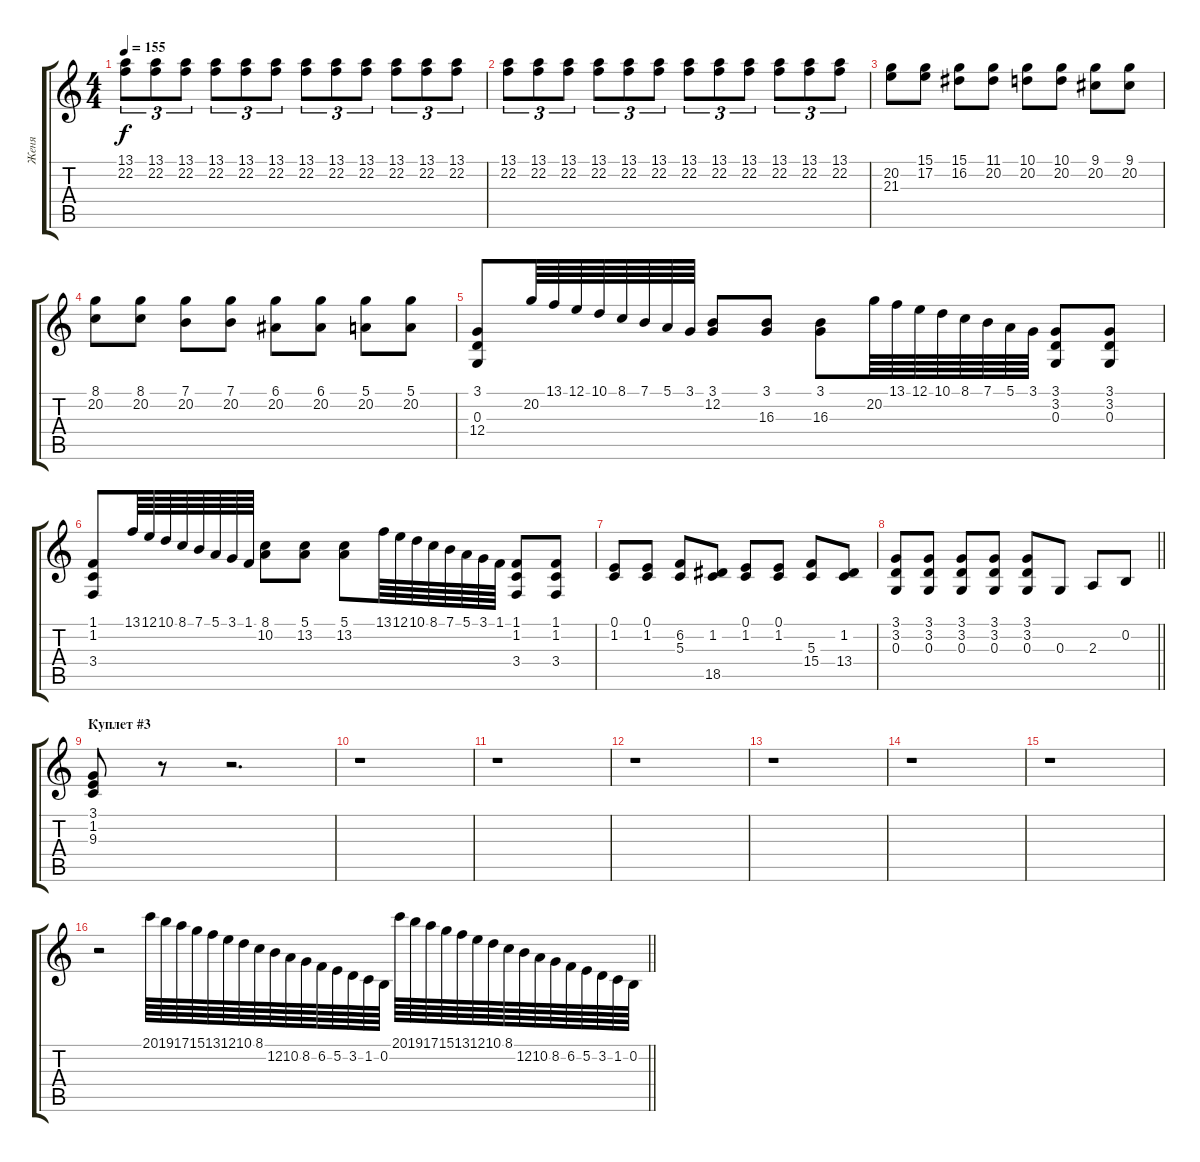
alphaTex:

\track ("Женя" "Женя") {instrument brightacousticpiano}
\staff {score tabs}
\tuning (E4 B3 G3 D3 A2 E2) {hide}
\ts (4 4)
\tempo 155
\clef g2
\ks c
(13.1 22.2).8{tu (3 2) dy f} (13.1 22.2).8{tu (3 2)} (13.1 22.2).8{tu (3 2)} (13.1 22.2).8{tu (3 2)} (13.1 22.2).8{tu (3 2)} (13.1 22.2).8{tu (3 2)} (13.1 22.2).8{tu (3 2)} (13.1 22.2).8{tu (3 2)} (13.1 22.2).8{tu (3 2)} (13.1 22.2).8{tu (3 2)} (13.1 22.2).8{tu (3 2)} (13.1 22.2).8{tu (3 2)} |
(13.1 22.2).8{tu (3 2)} (13.1 22.2).8{tu (3 2)} (13.1 22.2).8{tu (3 2)} (13.1 22.2).8{tu (3 2)} (13.1 22.2).8{tu (3 2)} (13.1 22.2).8{tu (3 2)} (13.1 22.2).8{tu (3 2)} (13.1 22.2).8{tu (3 2)} (13.1 22.2).8{tu (3 2)} (13.1 22.2).8{tu (3 2)} (13.1 22.2).8{tu (3 2)} (13.1 22.2).8{tu (3 2)} |
(20.2 21.3).8 (15.1 17.2).8 (15.1 16.2).8 (11.1 20.2).8 (10.1 20.2).8 (10.1 20.2).8 (9.1 20.2).8 (9.1 20.2).8 |
(8.1 20.2).8 (8.1 20.2).8 (7.1 20.2).8 (7.1 20.2).8 (6.1 20.2).8 (6.1 20.2).8 (5.1 20.2).8 (5.1 20.2).8 |
(3.1 0.3 12.4).8 20.2.64 13.1.64 12.1.64 10.1.64 8.1.64 7.1.64 5.1.64 3.1.64 (3.1 12.2).8 (3.1 16.3).8 (3.1 16.3).8 20.2.64 13.1.64 12.1.64 10.1.64 8.1.64 7.1.64 5.1.64 3.1.64 (3.1 3.2 0.3).8 (3.1 3.2 0.3).8 |
(1.1 1.2 3.4).8 13.1.64 12.1.64 10.1.64 8.1.64 7.1.64 5.1.64 3.1.64 1.1.64 (8.1 10.2).8 (5.1 13.2).8 (5.1 13.2).8 13.1.64 12.1.64 10.1.64 8.1.64 7.1.64 5.1.64 3.1.64 1.1.64 (1.1 1.2 3.4).8 (1.1 1.2 3.4).8 |
(0.1 1.2).8 (0.1 1.2).8 (6.2 5.3).8 (1.2 18.5).8 (0.1 1.2).8 (0.1 1.2).8 (5.3 15.4).8 (1.2 13.4).8 |
\barLineRight lightlight
(3.1 3.2 0.3).8 (3.1 3.2 0.3).8 (3.1 3.2 0.3).8 (3.1 3.2 0.3).8 (3.1 3.2 0.3).8 0.3.8 2.3.8 0.2.8 |
\section ("" "Куплет #3")
(3.1 1.2 9.3).8{volume 12} r.8 r.2{d} |
r.1 |
r.1 |
r.1 |
r.1 |
r.1 |
r.1 |
\barLineRight lightlight
r.2 20.1.64 19.1.64 17.1.64 15.1.64 13.1.64 12.1.64 10.1.64 8.1.64 12.2.64 10.2.64 8.2.64 6.2.64 5.2.64 3.2.64 1.2.64 0.2.64 20.1.64 19.1.64 17.1.64 15.1.64 13.1.64 12.1.64 10.1.64 8.1.64 12.2.64 10.2.64 8.2.64 6.2.64 5.2.64 3.2.64 1.2.64 0.2.64
